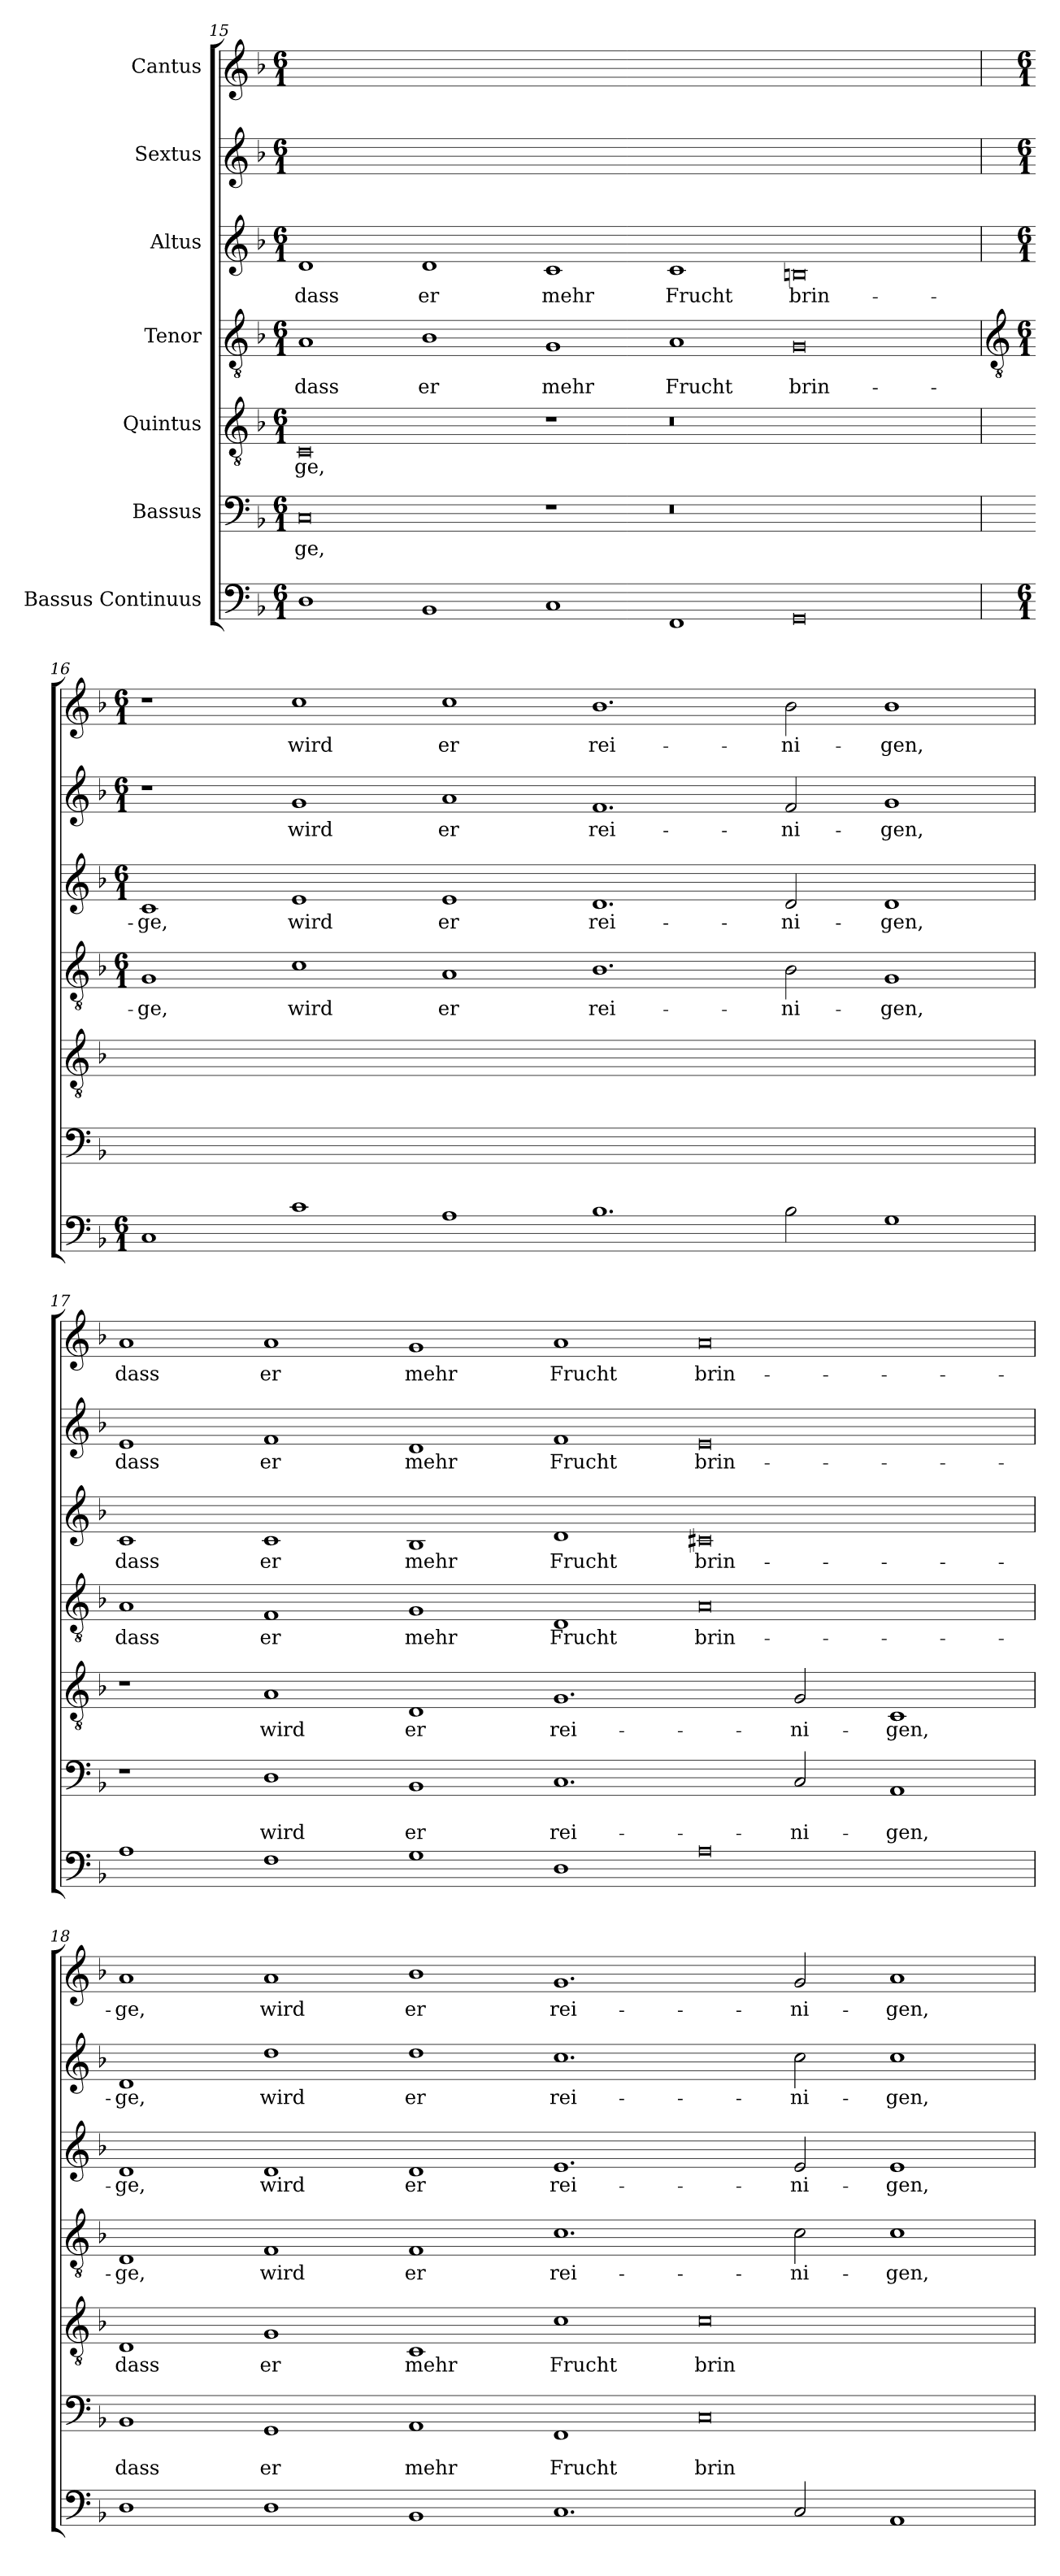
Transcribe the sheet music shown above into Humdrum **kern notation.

**kern	**kern	**text	**text	**kern	**text	**kern	**text	**kern	**text	**kern	**text	**kern	**text
*part7	*part6	*part6	*part6	*part5	*part5	*part4	*part4	*part3	*part3	*part2	*part2	*part1	*part1
*staff7	*staff6	*staff6	*staff6	*staff5	*staff5	*staff4	*staff4	*staff3	*staff3	*staff2	*staff2	*staff1	*staff1
*I"Bassus Continuus	*I"Bassus	*	*	*I"Quintus	*	*I"Tenor	*	*I"Altus	*	*I"Sextus	*	*I"Cantus	*
!!LO:LB:g=z
*clefF4	*clefF4	*	*	*clefGv2	*	*clefGv2	*	*clefG2	*	*clefG2	*	*clefG2	*
*k[b-]	*k[b-]	*	*	*k[b-]	*	*k[b-]	*	*k[b-]	*	*k[b-]	*	*k[b-]	*
*F:	*F:	*	*	*F:	*	*F:	*	*F:	*	*F:	*	*F:	*
*M6/1	*M6/1	*	*	*M6/1	*	*M6/1	*	*M6/1	*	*M6/1	*	*M6/1	*
=15A	=15A	=15A	=15A	=15A	=15A	=15A	=15A	=15A	=15A	=15A	=15A	=15A	=15A
!	!	!LO:LY:b	!	!	!LO:LY:b	!	!LO:LY:b	!	!LO:LY:b	!	!	!	!
*	*	*	*	*	*	*	*	*	*	*	*	*^	*
1D	0C	-ge,	.	0C	-ge,	1A	dass	1d	dass	00.ryy	.	00.ryy	00.ryy	.
!	!	!	!	!	!	!	!LO:LY:b	!	!LO:LY:b	!	!	!	!	!
1BB-	.	.	.	.	.	1B-	er	1d	er	.	.	.	.	.
!	!	!	!	!	!	!	!LO:LY:b	!	!LO:LY:b	!	!	!	!	!
1C	1r	.	.	1r	.	1G	mehr	1c	mehr	.	.	.	.	.
!	!	!	!	!	!	!	!LO:LY:b	!	!LO:LY:b	!	!	!	!	!
1FF	0.r	.	.	0.r	.	1A	Frucht	1c	Frucht	.	.	.	.	.
!	!	!	!	!	!	!	!LO:LY:b	!	!LO:LY:b	!	!	!	!	!
0GG	.	.	.	.	.	0G	brin-	0Bn	brin-	.	.	.	.	.
*	*	*	*	*	*	*	*	*	*	*	*	*v	*v	*
!!LO:LB:g=z
=16	=16	=16	=16	=16	=16	=16	=16	=16	=16	=16	=16	=16	=16
*	*	*	*	*	*	*clefGv2	*	*	*	*	*	*	*
*M6/1	*	*	*	*	*	*M6/1	*	*M6/1	*	*M6/1	*	*M6/1	*
!	!	!	!	!	!	!	!LO:LY:b	!	!LO:LY:b	!	!	!	!
1C	00.ryy	.	.	00.ryy	.	1G	-ge,	1c	-ge,	1r	.	1r	.
!	!	!	!	!	!	!	!LO:LY:b	!	!LO:LY:b	!	!LO:LY:b	!	!LO:LY:b
1c	.	.	.	.	.	1c	wird	1e	wird	1g	wird	1cc	wird
!	!	!	!	!	!	!	!LO:LY:b	!	!LO:LY:b	!	!LO:LY:b	!	!LO:LY:b
1A	.	.	.	.	.	1A	er	1e	er	1a	er	1cc	er
!	!	!	!	!	!	!	!LO:LY:b	!	!LO:LY:b	!	!LO:LY:b	!	!LO:LY:b
1.B-	.	.	.	.	.	1.B-	rei-	1.d	rei-	1.f	rei-	1.b-	rei-
!	!	!	!	!	!	!	!LO:LY:b	!	!LO:LY:b	!	!LO:LY:b	!	!LO:LY:b
2B-	.	.	.	.	.	2B-	-ni-	2d	-ni-	2f	-ni-	2b-	-ni-
!	!	!	!	!	!	!	!LO:LY:b	!	!LO:LY:b	!	!LO:LY:b	!	!LO:LY:b
1G	.	.	.	.	.	1G	-gen,	1d	-gen,	1g	-gen,	1b-	-gen,
=17	=17	=17	=17	=17	=17	=17	=17	=17	=17	=17	=17	=17	=17
!	!	!	!	!	!	!	!LO:LY:b	!	!LO:LY:b	!	!LO:LY:b	!	!LO:LY:b
1A	1r	.	.	1r	.	1A	dass	1c	dass	1e	dass	1a	dass
!	!	!	!LO:LY:b	!	!LO:LY:b	!	!LO:LY:b	!	!LO:LY:b	!	!LO:LY:b	!	!LO:LY:b
1F	1D	.	wird	1A	wird	1F	er	1c	er	1f	er	1a	er
!	!	!	!LO:LY:b	!	!LO:LY:b	!	!LO:LY:b	!	!LO:LY:b	!	!LO:LY:b	!	!LO:LY:b
1G	1BB-	.	er	1D	er	1G	mehr	1B-	mehr	1d	mehr	1g	mehr
!	!	!	!LO:LY:b	!	!LO:LY:b	!	!LO:LY:b	!	!LO:LY:b	!	!LO:LY:b	!	!LO:LY:b
1D	1.C	.	rei-	1.G	rei-	1D	Frucht	1d	Frucht	1f	Frucht	1a	Frucht
!	!	!	!	!	!	!	!LO:LY:b	!	!LO:LY:b	!	!LO:LY:b	!	!LO:LY:b
0A	.	.	.	.	.	0A	brin-	0c#X	brin-	0e	brin-	0a	brin-
!	!	!	!LO:LY:b	!	!LO:LY:b	!	!	!	!	!	!	!	!
.	2C	.	-ni-	2G	-ni-	.	.	.	.	.	.	.	.
!	!	!	!LO:LY:b	!	!LO:LY:b	!	!	!	!	!	!	!	!
.	1AA	.	-gen,	1C	-gen,	.	.	.	.	.	.	.	.
=18	=18	=18	=18	=18	=18	=18	=18	=18	=18	=18	=18	=18	=18
!	!	!	!LO:LY:b	!	!LO:LY:b	!	!LO:LY:b	!	!LO:LY:b	!	!LO:LY:b	!	!LO:LY:b
1D	1BB-	.	dass	1D	dass	1D	-ge,	1d	-ge,	1d	-ge,	1a	-ge,
!	!	!	!LO:LY:b	!	!LO:LY:b	!	!LO:LY:b	!	!LO:LY:b	!	!LO:LY:b	!	!LO:LY:b
1D	1GG	.	er	1G	er	1F	wird	1d	wird	1dd	wird	1a	wird
!	!	!	!LO:LY:b	!	!LO:LY:b	!	!LO:LY:b	!	!LO:LY:b	!	!LO:LY:b	!	!LO:LY:b
1BB-	1AA	.	mehr	1C	mehr	1F	er	1d	er	1dd	er	1b-	er
!	!	!	!LO:LY:b	!	!LO:LY:b	!	!LO:LY:b	!	!LO:LY:b	!	!LO:LY:b	!	!LO:LY:b
1.C	1FF	.	Frucht	1c	Frucht	1.c	rei-	1.e	rei-	1.cc	rei-	1.g	rei-
!	!	!	!LO:LY:b	!	!LO:LY:b	!	!	!	!	!	!	!	!
.	0C	.	brin-	0c	brin-	.	.	.	.	.	.	.	.
!	!	!	!	!	!	!	!LO:LY:b	!	!LO:LY:b	!	!LO:LY:b	!	!LO:LY:b
2C	.	.	.	.	.	2c	-ni-	2e	-ni-	2cc	-ni-	2g	-ni-
!	!	!	!	!	!	!	!LO:LY:b	!	!LO:LY:b	!	!LO:LY:b	!	!LO:LY:b
1AA	.	.	.	.	.	1c	-gen,	1e	-gen,	1cc	-gen,	1a	-gen,
=	=	=	=	=	=	=	=	=	=	=	=	=	=
*-	*-	*-	*-	*-	*-	*-	*-	*-	*-	*-	*-	*-	*-
